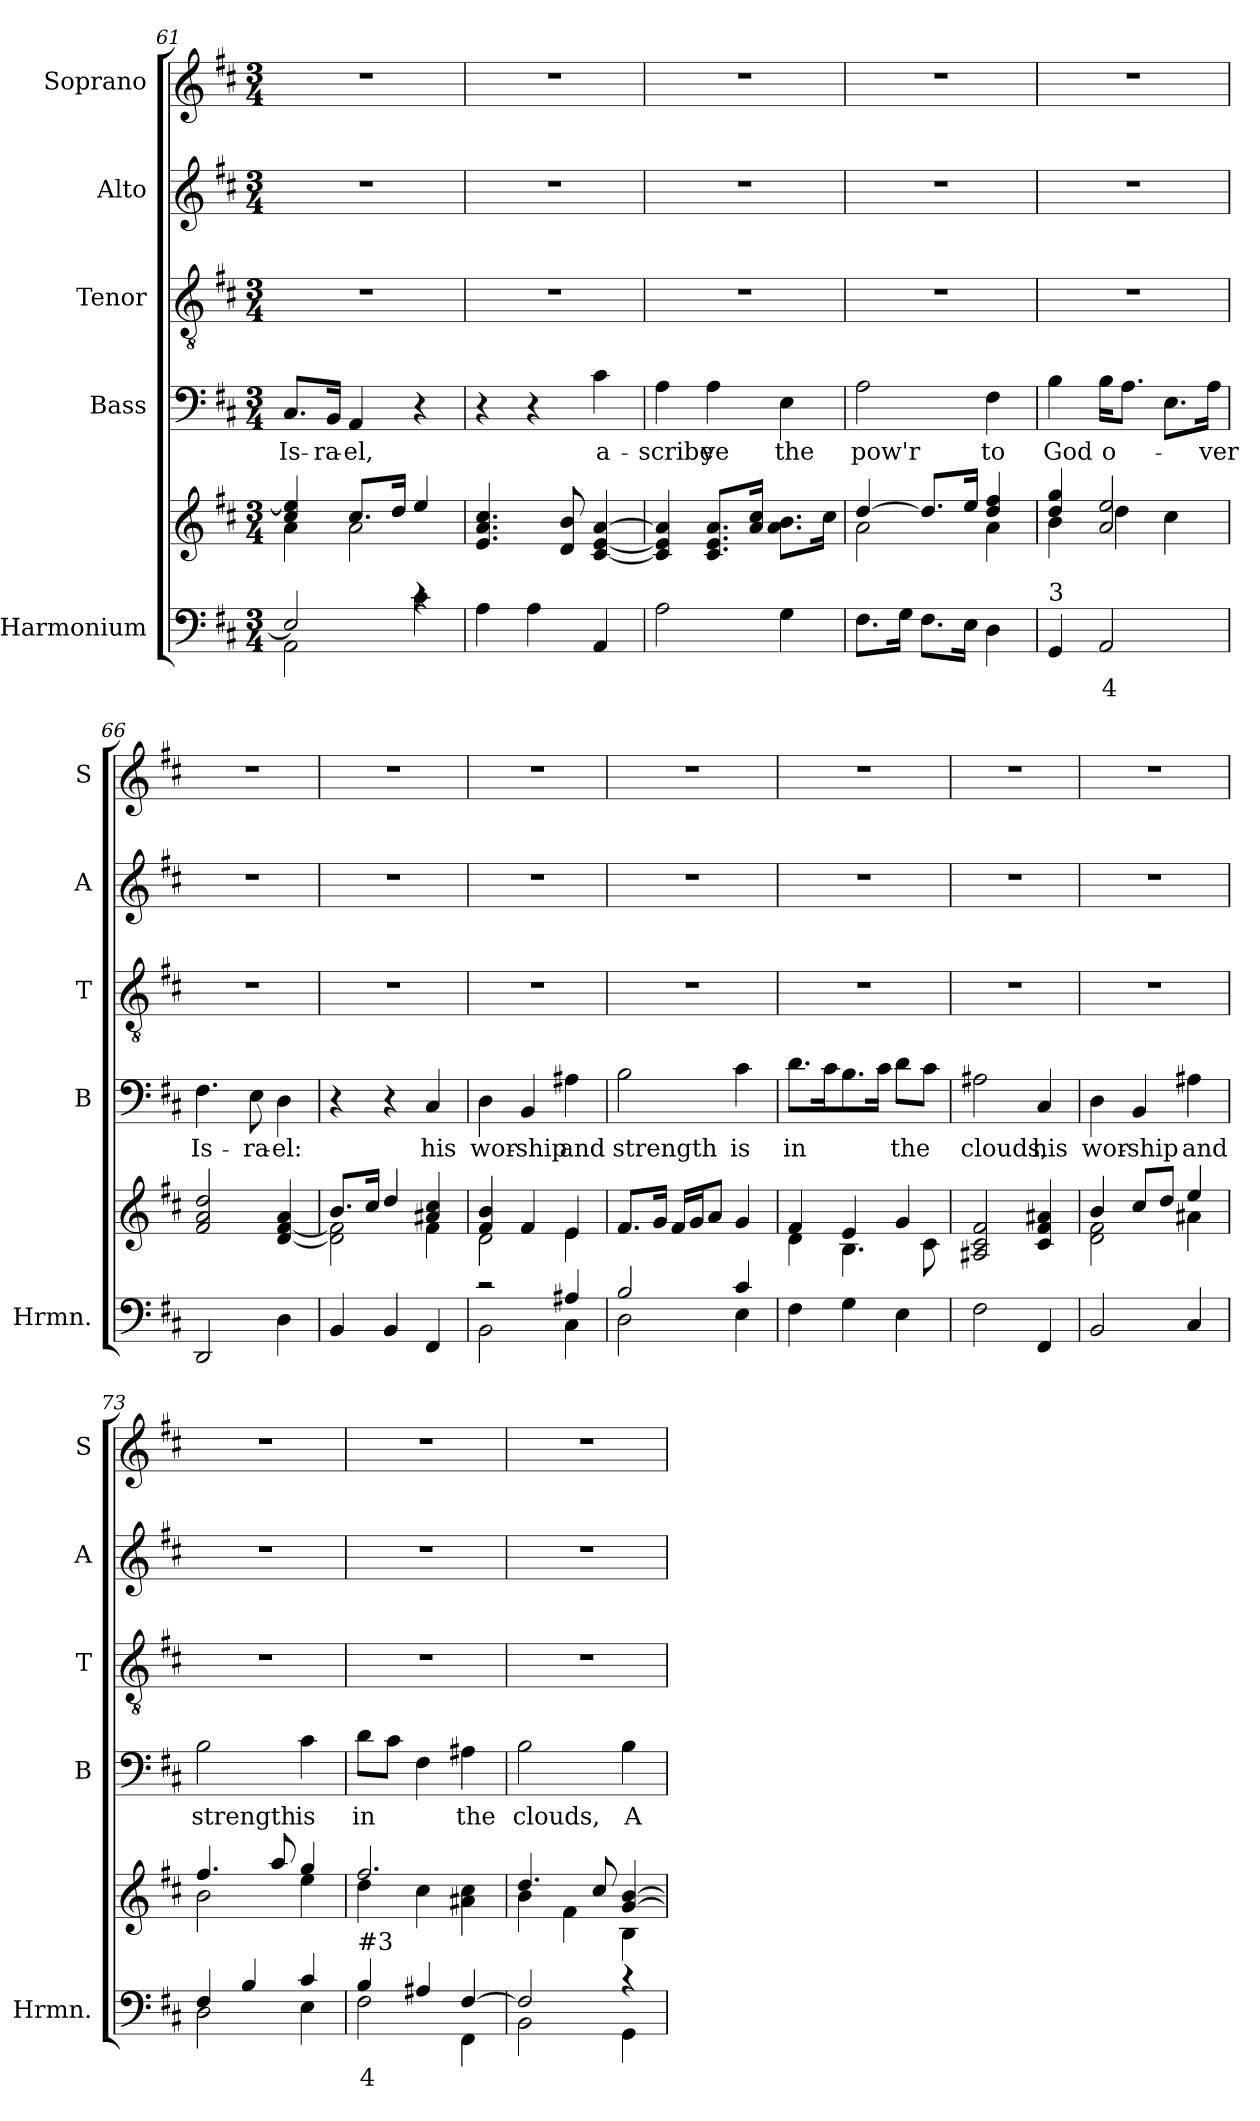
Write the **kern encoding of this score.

**kern	**text	**kern	**kern	**text	**kern	**kern	**kern
*part5	*part5	*part5	*part4	*part4	*part3	*part2	*part1
*staff6	*staff6	*staff5	*staff4	*staff4	*staff3	*staff2	*staff1
*I"Harmonium	*	*	*I"Bass	*	*I"Tenor	*I"Alto	*I"Soprano
*I'Hrmn.	*	*	*I'B	*	*I'T	*I'A	*I'S
*clefF4	*	*clefG2	*clefF4	*	*clefGv2	*clefG2	*clefG2
*k[f#c#]	*	*k[f#c#]	*k[f#c#]	*	*k[f#c#]	*k[f#c#]	*k[f#c#]
*D:	*	*D:	*D:	*	*D:	*D:	*D:
*M3/4	*	*M3/4	*M3/4	*	*M3/4	*M3/4	*M3/4
=61	=61	=61	=61	=61	=61	=61	=61
*^	*	*^	*	*	*	*	*
!	!	!	!	!	!	!LO:LY:b	!	!	!
2E/]	2AA\	.	4cc#/ 4ee/]	4a\	8.C#/L	Is-	2.r	2.r	2.r
!	!	!	!	!	!	!LO:LY:b	!	!	!
.	.	.	.	.	16BB/Jk	-ra-	.	.	.
!	!	!	!	!	!	!LO:LY:b	!	!	!
.	.	.	8.cc#/L	2a\	4AA/	-el,	.	.	.
.	.	.	16dd/Jk	.	.	.	.	.	.
4rc	4c#\	.	4ee/	.	4r	.	.	.	.
*	*	*	*v	*v	*	*	*	*	*
=62	=62	=62	=62	=62	=62	=62	=62	=62
2.ryy	4A\	.	4.e/ 4.a/ 4.cc#/	4r	.	2.r	2.r	2.r
.	4A\	.	.	4r	.	.	.	.
.	.	.	8d/ 8b/	.	.	.	.	.
!	!	!	!	!	!LO:LY:b	!	!	!
.	4AA/	.	[4c#/ [4e/ [4a/	4c#\	a-	.	.	.
=63	=63	=63	=63	=63	=63	=63	=63	=63
!	!	!	!	!	!LO:LY:b	!	!	!
2.ryy	2A\	.	4c#/] 4e/] 4a/]	4A\	-scribe	2.r	2.r	2.r
!	!	!	!	!	!LO:LY:b	!	!	!
.	.	.	8.c#/ 8.e/ 8.a/L	4A\	ye	.	.	.
.	.	.	16a/ 16cc#/Jk	.	.	.	.	.
!	!	!	!	!	!LO:LY:b	!	!	!
.	4G\	.	8.a\ 8.b\L	4E\	the	.	.	.
.	.	.	16cc#\Jk	.	.	.	.	.
!!LO:PB:g=z
=64	=64	=64	=64	=64	=64	=64	=64	=64
*	*	*	*^	*	*	*	*	*
!	!	!	!	!	!	!LO:LY:b	!	!	!
2.ryy	8.F#\L	.	[4dd/	2a\	2A\	pow'r	2.r	2.r	2.r
.	16G\Jk	.	.	.	.	.	.	.	.
.	8.F#\L	.	8.dd/L]	.	.	.	.	.	.
.	16E\Jk	.	16ee/Jk	.	.	.	.	.	.
!	!	!	!	!	!	!LO:LY:b	!	!	!
.	4D\	.	4dd/ 4ff#/	4a\	4F#\	to	.	.	.
=65	=65	=65	=65	=65	=65	=65	=65	=65	=65
!LO:TX:a:t=3	!	!	!	!	!	!	!	!	!
!	!	!	!	!	!	!LO:LY:b	!	!	!
2.ryy	4GG/	.	4dd/ 4gg/	4b\	4B\	God	2.r	2.r	2.r
!	!	!LO:LY:b	!	!	!	!LO:LY:b	!	!	!
.	2AA/	4	2a/ 2ee/	4dd\	16B\KL	o-	.	.	.
.	.	.	.	.	8.A\J	.	.	.	.
.	.	.	.	4cc#\	8.E\L	.	.	.	.
!	!	!	!	!	!	!LO:LY:b	!	!	!
.	.	.	.	.	16A\Jk	-ver	.	.	.
*	*	*	*v	*v	*	*	*	*	*
=66	=66	=66	=66	=66	=66	=66	=66	=66
!	!	!	!	!	!LO:LY:b	!	!	!
2.ryy	2DD/	.	2f#/ 2a/ 2dd/	4.F#\	Is-	2.r	2.r	2.r
!	!	!	!	!	!LO:LY:b	!	!	!
.	.	.	.	8E\	-ra-	.	.	.
!	!	!	!	!	!LO:LY:b	!	!	!
.	4D\	.	[4d/ [4f#/ 4a/	4D\	-el:	.	.	.
=67	=67	=67	=67	=67	=67	=67	=67	=67
*	*	*	*^	*	*	*	*	*
2.ryy	4BB/	.	8.b/L	2d\] 2f#\]	4r	.	2.r	2.r	2.r
.	.	.	16cc#/Jk	.	.	.	.	.	.
.	4BB/	.	4dd/	.	4r	.	.	.	.
!	!	!	!	!	!	!LO:LY:b	!	!	!
.	4FF#/	.	4a#X/ 4cc#/	4f#\	4C#/	his	.	.	.
=68	=68	=68	=68	=68	=68	=68	=68	=68	=68
!	!	!	!	!	!	!LO:LY:b	!	!	!
2rc	2BB\	.	4f#/ 4b/	2d\	4D\	wor-	2.r	2.r	2.r
!	!	!	!	!	!	!LO:LY:b	!	!	!
.	.	.	4f#/	.	4BB/	-ship	.	.	.
!	!	!	!	!	!	!LO:LY:b	!	!	!
4A#X/	4C#\	.	4e/	4e\	4A#X\	and	.	.	.
=69	=69	=69	=69	=69	=69	=69	=69	=69	=69
!	!	!	!	!	!	!LO:LY:b	!	!	!
*	*	*	*v	*v	*	*	*	*	*
2B/	2D\	.	8.f#/L	2B\	strength	2.r	2.r	2.r
.	.	.	16g/Jk	.	.	.	.	.
.	.	.	16f#/LL	.	.	.	.	.
.	.	.	16g/J	.	.	.	.	.
.	.	.	8a/J	.	.	.	.	.
!	!	!	!	!	!LO:LY:b	!	!	!
4c#/	4E\	.	4g/	4c#\	is	.	.	.
=70	=70	=70	=70	=70	=70	=70	=70	=70
*	*	*	*^	*	*	*	*	*
!	!	!	!	!	!	!LO:LY:b	!	!	!
2.ryy	4F#\	.	4f#/	4d\	8.d\L	in	2.r	2.r	2.r
.	.	.	.	.	16c#\K	.	.	.	.
.	4G\	.	4e/	4.B\	8.B\	.	.	.	.
.	.	.	.	.	16c#\Jk	.	.	.	.
!	!	!	!	!	!	!LO:LY:b	!	!	!
.	4E\	.	4g/	.	8d\L	the	.	.	.
.	.	.	.	8c#\	8c#\J	.	.	.	.
!!LO:LB:g=z
=71	=71	=71	=71	=71	=71	=71	=71	=71	=71
!	!	!	!	!	!	!LO:LY:b	!	!	!
*	*	*	*v	*v	*	*	*	*	*
2.ryy	2F#\	.	2A#X/ 2c#/ 2f#/	2A#X\	clouds,	2.r	2.r	2.r
!	!	!	!	!	!LO:LY:b	!	!	!
.	4FF#/	.	4c#/ 4f#/ 4a#X/	4C#/	his	.	.	.
=72	=72	=72	=72	=72	=72	=72	=72	=72
*	*	*	*^	*	*	*	*	*
!	!	!	!	!	!	!LO:LY:b	!	!	!
2.ryy	2BB/	.	4b/	2d\ 2f#\	4D\	wor-	2.r	2.r	2.r
!	!	!	!	!	!	!LO:LY:b	!	!	!
.	.	.	8cc#/L	.	4BB/	-ship	.	.	.
.	.	.	8dd/J	.	.	.	.	.	.
!	!	!	!	!	!	!LO:LY:b	!	!	!
.	4C#/	.	4ee/	4a#X\	4A#X\	and	.	.	.
=73	=73	=73	=73	=73	=73	=73	=73	=73	=73
!	!	!	!	!	!	!LO:LY:b	!	!	!
4F#/	2D\	.	4.ff#/	2b\	2B\	strength	2.r	2.r	2.r
4B/	.	.	.	.	.	.	.	.	.
.	.	.	8aa/	.	.	.	.	.	.
!	!	!	!	!	!	!LO:LY:b	!	!	!
4c#/	4E\	.	4gg/	4ee\	4c#\	is	.	.	.
=74	=74	=74	=74	=74	=74	=74	=74	=74	=74
!LO:TX:a:t=#3	!	!	!	!	!	!	!	!	!
!	!	!LO:LY:b	!	!	!	!LO:LY:b	!	!	!
4B/	2F#\	4	2.ff#/	4dd\	8d\L	in	2.r	2.r	2.r
.	.	.	.	.	8c#\J	.	.	.	.
4A#X/	.	.	.	4cc#\	4F#\	.	.	.	.
!	!	!	!	!	!	!LO:LY:b	!	!	!
[4F#/	4FF#\	.	.	4a#X\ 4cc#\	4A#X\	the	.	.	.
=75	=75	=75	=75	=75	=75	=75	=75	=75	=75
!	!	!	!	!	!	!LO:LY:b	!	!	!
2F#/]	2BB\	.	4.dd/	4b\	2B\	clouds,	2.r	2.r	2.r
.	.	.	.	4f#\	.	.	.	.	.
.	.	.	8cc#/	.	.	.	.	.	.
!	!	!	!	!	!	!LO:LY:b	!	!	!
4rc	4GG\	.	[4g/ [4b/	4B\	4B\	A-	.	.	.
*v	*v	*	*	*	*	*	*	*	*
*	*	*v	*v	*	*	*	*	*
=	=	=	=	=	=	=	=
*-	*-	*-	*-	*-	*-	*-	*-
